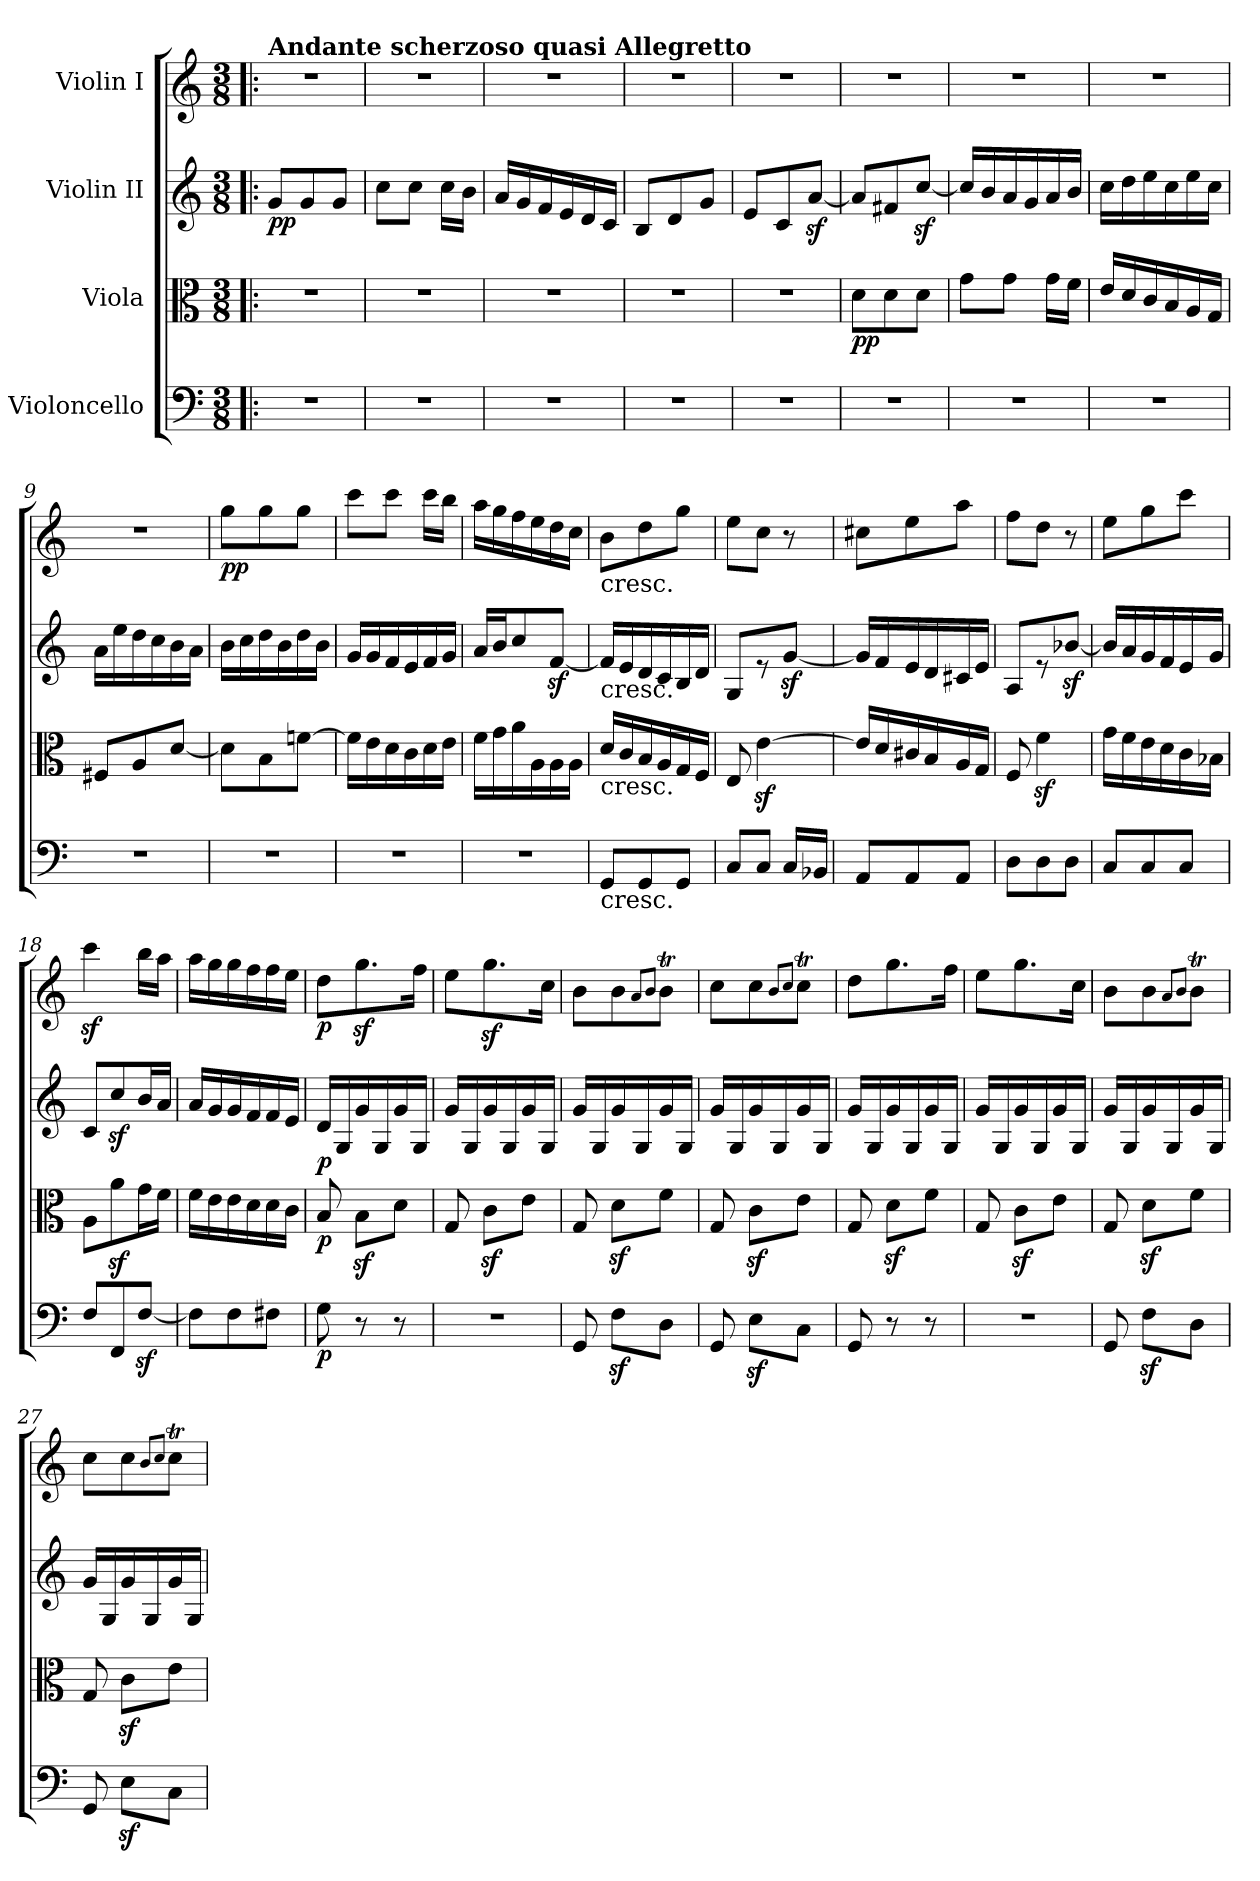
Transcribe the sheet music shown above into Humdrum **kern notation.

**kern	**dynam	**kern	**dynam	**kern	**dynam	**kern	**dynam
*part4	*part4	*part3	*part3	*part2	*part2	*part1	*part1
*staff4	*staff4	*staff3	*staff3	*staff2	*staff2	*staff1	*staff1
*I"Violoncello	*	*I"Viola	*	*I"Violin II	*	*I"Violin I	*
*clefF4	*	*clefC3	*	*clefG2	*	*clefG2	*
*k[]	*	*k[]	*	*k[]	*	*k[]	*
*M3/8	*	*M3/8	*	*M3/8	*	*M3/8	*
=1!|:	=1!|:	=1!|:	=1!|:	=1!|:	=1!|:	=1!|:	=1!|:
!	!	!	!	!	!	!LO:TX:a:B:t=Andante scherzoso quasi Allegretto	!
!	!	!	!	!	!LO:DY:b	!	!
4.r	.	4.r	.	8g/L	pp	4.r	.
.	.	.	.	8g/	.	.	.
.	.	.	.	8g/J	.	.	.
=2	=2	=2	=2	=2	=2	=2	=2
4.r	.	4.r	.	8cc\L	.	4.r	.
.	.	.	.	8cc\J	.	.	.
.	.	.	.	16cc\LL	.	.	.
.	.	.	.	16b\JJ	.	.	.
=3	=3	=3	=3	=3	=3	=3	=3
4.r	.	4.r	.	16a/LL	.	4.r	.
.	.	.	.	16g/	.	.	.
.	.	.	.	16f/	.	.	.
.	.	.	.	16e/	.	.	.
.	.	.	.	16d/	.	.	.
.	.	.	.	16c/JJ	.	.	.
!!LO:LB:g=z
=4	=4	=4	=4	=4	=4	=4	=4
4.r	.	4.r	.	8B/L	.	4.r	.
.	.	.	.	8d/	.	.	.
.	.	.	.	8g/J	.	.	.
=5	=5	=5	=5	=5	=5	=5	=5
4.r	.	4.r	.	8e/L	.	4.r	.
.	.	.	.	8c/	.	.	.
.	.	.	.	[8az</J	.	.	.
=6	=6	=6	=6	=6	=6	=6	=6
!	!	!	!LO:DY:b	!	!	!	!
4.r	.	8d\L	pp	8a/L]	.	4.r	.
.	.	8d\	.	8f#X/	.	.	.
.	.	8d\J	.	[8ccz</J	.	.	.
=7	=7	=7	=7	=7	=7	=7	=7
4.r	.	8g\L	.	16cc/LL]	.	4.r	.
.	.	.	.	16b/	.	.	.
.	.	8g\J	.	16a/	.	.	.
.	.	.	.	16g/	.	.	.
.	.	16g\LL	.	16a/	.	.	.
.	.	16f\JJ	.	16b/JJ	.	.	.
=8	=8	=8	=8	=8	=8	=8	=8
4.r	.	16e/LL	.	16cc\LL	.	4.r	.
.	.	16d/	.	16dd\	.	.	.
.	.	16c/	.	16ee\	.	.	.
.	.	16B/	.	16cc\	.	.	.
.	.	16A/	.	16ee\	.	.	.
.	.	16G/JJ	.	16cc\JJ	.	.	.
=9	=9	=9	=9	=9	=9	=9	=9
4.r	.	8F#X/L	.	16a\LL	.	4.r	.
.	.	.	.	16ee\	.	.	.
.	.	8A/	.	16dd\	.	.	.
.	.	.	.	16cc\	.	.	.
.	.	[8d/J	.	16b\	.	.	.
.	.	.	.	16a\JJ	.	.	.
!!LO:PB:g=z
=10	=10	=10	=10	=10	=10	=10	=10
!	!	!	!	!	!	!	!LO:DY:b
4.r	.	8d\L]	.	16b\LL	.	8gg\L	pp
.	.	.	.	16cc\	.	.	.
.	.	8B\	.	16dd\	.	8gg\	.
.	.	.	.	16b\	.	.	.
.	.	[8fn\J	.	16dd\	.	8gg\J	.
.	.	.	.	16b\JJ	.	.	.
!!LO:PB:g=z
=11	=11	=11	=11	=11	=11	=11	=11
4.r	.	16f\LL]	.	16g/LL	.	8ccc\L	.
.	.	16e\	.	16g/	.	.	.
.	.	16d\	.	16f/	.	8ccc\J	.
.	.	16c\	.	16e/	.	.	.
.	.	16d\	.	16f/	.	16ccc\LL	.
.	.	16e\JJ	.	16g/JJ	.	16bb\JJ	.
=12	=12	=12	=12	=12	=12	=12	=12
4.r	.	16f\LL	.	16a/LL	.	16aa\LL	.
.	.	16g\	.	16b/J	.	16gg\	.
.	.	16a\	.	8cc/	.	16ff\	.
.	.	16A\	.	.	.	16ee\	.
.	.	16A\	.	[8fz</J	.	16dd\	.
.	.	16A\JJ	.	.	.	16cc\JJ	.
=13	=13	=13	=13	=13	=13	=13	=13
!	!	!	!	!	!	!LO:TX:b:t=cresc.	!
!	!	!	!	!LO:TX:b:t=cresc.	!	!	!
!	!	!LO:TX:b:t=cresc.	!	!	!	!	!
!LO:TX:b:t=cresc.	!	!	!	!	!	!	!
8GG/L	.	16d/LL	.	16f/LL]	.	8b\L	.
.	.	16c/	.	16e/	.	.	.
8GG/	.	16B/	.	16d/	.	8dd\	.
.	.	16A/	.	16c/	.	.	.
8GG/J	.	16G/	.	16B/	.	8gg\J	.
.	.	16F/JJ	.	16d/JJ	.	.	.
=14	=14	=14	=14	=14	=14	=14	=14
8C/L	.	8E/	.	8G/L	.	8ee\L	.
8C/J	.	[4ez<\	.	8r	.	8cc\J	.
16C/LL	.	.	.	[8gz</J	.	8r	.
16BB-X/JJ	.	.	.	.	.	.	.
=15	=15	=15	=15	=15	=15	=15	=15
8AA/L	.	16e/LL]	.	16g/LL]	.	8cc#X\L	.
.	.	16d/	.	16f/	.	.	.
8AA/	.	16c#X/	.	16e/	.	8ee\	.
.	.	16B/	.	16d/	.	.	.
8AA/J	.	16A/	.	16c#X/	.	8aa\J	.
.	.	16G/JJ	.	16e/JJ	.	.	.
!!LO:LB:g=z
=16	=16	=16	=16	=16	=16	=16	=16
8D\L	.	8F/	.	8A/L	.	8ff\L	.
8D\	.	4fz<\	.	8r	.	8dd\J	.
8D\J	.	.	.	[8b-Xz</J	.	8r	.
!!LO:PB:g=z
=17	=17	=17	=17	=17	=17	=17	=17
8C/L	.	16g\LL	.	16b-/LL]	.	8ee\L	.
.	.	16f\	.	16a/	.	.	.
8C/	.	16e\	.	16g/	.	8gg\	.
.	.	16d\	.	16f/	.	.	.
8C/J	.	16c\	.	16e/	.	8ccc\J	.
.	.	16B-X\JJ	.	16g/JJ	.	.	.
=18	=18	=18	=18	=18	=18	=18	=18
8F/L	.	8A\L	.	8c/L	.	4cccz<\	.
8FF/	.	8az<\	.	8ccz</	.	.	.
[8Fz</J	.	16g\L	.	16b/L	.	16bb\LL	.
.	.	16f\JJ	.	16a/JJ	.	16aa\JJ	.
=19	=19	=19	=19	=19	=19	=19	=19
8F\L]	.	16f\LL	.	16a/LL	.	16aa\LL	.
.	.	16e\	.	16g/	.	16gg\	.
8F\	.	16e\	.	16g/	.	16gg\	.
.	.	16d\	.	16f/	.	16ff\	.
8F#X\J	.	16d\	.	16f/	.	16ff\	.
.	.	16c\JJ	.	16e/JJ	.	16ee\JJ	.
=20	=20	=20	=20	=20	=20	=20	=20
!	!LO:DY:b	!	!LO:DY:b	!	!LO:DY:b	!	!LO:DY:b
8G\	p	8B/	p	16d/LL	p	8dd\L	p
.	.	.	.	16G/	.	.	.
8r	.	8Bz<\L	.	16g/	.	8.ggz<\	.
.	.	.	.	16G/	.	.	.
8r	.	8d\J	.	16g/	.	.	.
.	.	.	.	16G/JJ	.	16ff\Jk	.
=21	=21	=21	=21	=21	=21	=21	=21
4.r	.	8G/	.	16g/LL	.	8ee\L	.
.	.	.	.	16G/	.	.	.
.	.	8cz<\L	.	16g/	.	8.ggz<\	.
.	.	.	.	16G/	.	.	.
.	.	8e\J	.	16g/	.	.	.
.	.	.	.	16G/JJ	.	16cc\Jk	.
=22	=22	=22	=22	=22	=22	=22	=22
8GG/	.	8G/	.	16g/LL	.	8b\L	.
.	.	.	.	16G/	.	.	.
8Fz<\L	.	8dz<\L	.	16g/	.	8b\	.
.	.	.	.	16G/	.	.	.
.	.	.	.	.	.	8qa/L	.
.	.	.	.	.	.	8qb/J	.
8D\J	.	8f\J	.	16g/	.	8bt\J	.
.	.	.	.	16G/JJ	.	.	.
!!LO:LB:g=z
=23	=23	=23	=23	=23	=23	=23	=23
8GG/	.	8G/	.	16g/LL	.	8cc\L	.
.	.	.	.	16G/	.	.	.
8Ez<\L	.	8cz<\L	.	16g/	.	8cc\	.
.	.	.	.	16G/	.	.	.
.	.	.	.	.	.	8qb/L	.
.	.	.	.	.	.	8qcc/J	.
8C\J	.	8e\J	.	16g/	.	8ccT\J	.
.	.	.	.	16G/JJ	.	.	.
=24	=24	=24	=24	=24	=24	=24	=24
8GG/	.	8G/	.	16g/LL	.	8dd\L	.
.	.	.	.	16G/	.	.	.
8r	.	8dz<\L	.	16g/	.	8.gg\	.
.	.	.	.	16G/	.	.	.
8r	.	8f\J	.	16g/	.	.	.
.	.	.	.	16G/JJ	.	16ff\Jk	.
=25	=25	=25	=25	=25	=25	=25	=25
4.r	.	8G/	.	16g/LL	.	8ee\L	.
.	.	.	.	16G/	.	.	.
.	.	8cz<\L	.	16g/	.	8.gg\	.
.	.	.	.	16G/	.	.	.
.	.	8e\J	.	16g/	.	.	.
.	.	.	.	16G/JJ	.	16cc\Jk	.
=26	=26	=26	=26	=26	=26	=26	=26
8GG/	.	8G/	.	16g/LL	.	8b\L	.
.	.	.	.	16G/	.	.	.
8Fz<\L	.	8dz<\L	.	16g/	.	8b\	.
.	.	.	.	16G/	.	.	.
.	.	.	.	.	.	8qa/L	.
.	.	.	.	.	.	8qb/J	.
8D\J	.	8f\J	.	16g/	.	8bt\J	.
.	.	.	.	16G/JJ	.	.	.
=27	=27	=27	=27	=27	=27	=27	=27
8GG/	.	8G/	.	16g/LL	.	8cc\L	.
.	.	.	.	16G/	.	.	.
8Ez<\L	.	8cz<\L	.	16g/	.	8cc\	.
.	.	.	.	16G/	.	.	.
.	.	.	.	.	.	8qb/L	.
.	.	.	.	.	.	8qcc/J	.
8C\J	.	8e\J	.	16g/	.	8ccT\J	.
.	.	.	.	16G/JJ	.	.	.
=	=	=	=	=	=	=	=
*-	*-	*-	*-	*-	*-	*-	*-
